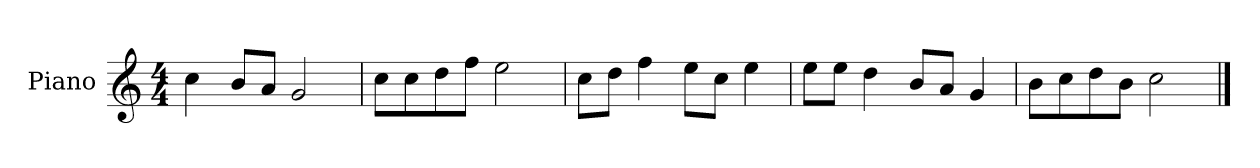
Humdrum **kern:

**kern
*part1
*staff1
*I"Piano
*I'P-no
*clefG2
*k[]
*M4/4
*MM90
=1
4cc\
8b/L
8a/J
2g/
=2
8cc\L
8cc\
8dd\
8ff\J
2ee\
=3
8cc\L
8dd\J
4ff\
8ee\L
8cc\J
4ee\
=4
8ee\L
8ee\J
4dd\
8b/L
8a/J
4g/
=5
8b\L
8cc\
8dd\
8b\J
2cc\
==
*-
